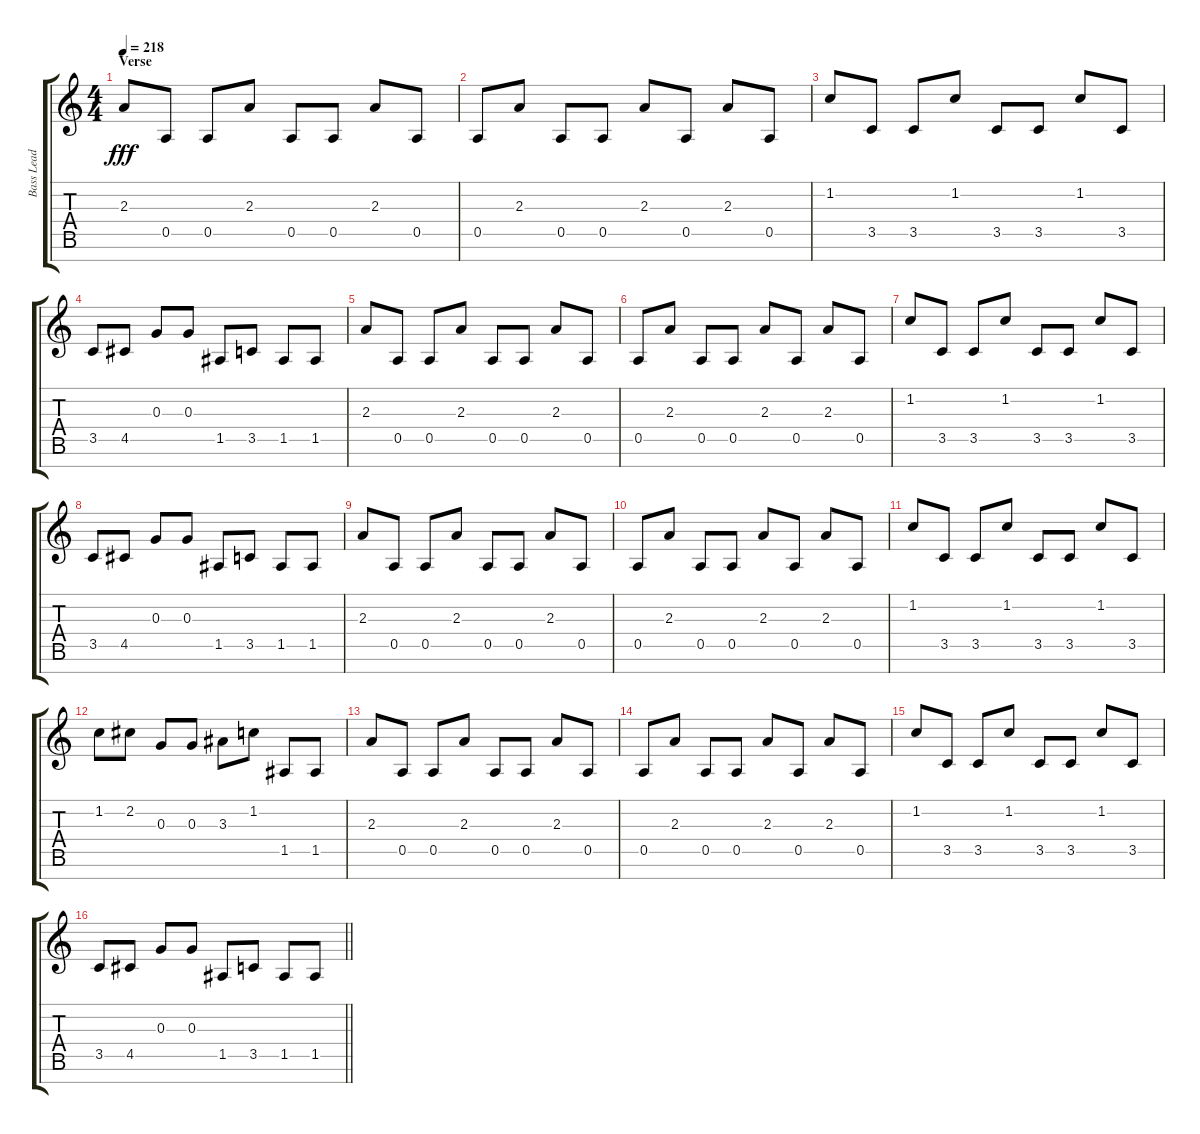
\track ("Bass Lead" "Bass Lead") {instrument synthbass2}
\staff {score tabs}
\tuning (E4 B3 G3 D3 A2 E2 B1) {hide}
\ts (4 4)
\section ("" "Verse")
\tempo 218
\clef g2
\ks c
2.3.8{dy fff} 0.5.8 0.5.8 2.3.8 0.5.8 0.5.8 2.3.8 0.5.8 |
0.5.8 2.3.8 0.5.8 0.5.8 2.3.8 0.5.8 2.3.8 0.5.8 |
1.2.8 3.5.8 3.5.8 1.2.8 3.5.8 3.5.8 1.2.8 3.5.8 |
3.5.8 4.5.8 0.3.8 0.3.8 1.5.8 3.5.8 1.5.8 1.5.8 |
2.3.8 0.5.8 0.5.8 2.3.8 0.5.8 0.5.8 2.3.8 0.5.8 |
0.5.8 2.3.8 0.5.8 0.5.8 2.3.8 0.5.8 2.3.8 0.5.8 |
1.2.8 3.5.8 3.5.8 1.2.8 3.5.8 3.5.8 1.2.8 3.5.8 |
3.5.8 4.5.8 0.3.8 0.3.8 1.5.8 3.5.8 1.5.8 1.5.8 |
2.3.8 0.5.8 0.5.8 2.3.8 0.5.8 0.5.8 2.3.8 0.5.8 |
0.5.8 2.3.8 0.5.8 0.5.8 2.3.8 0.5.8 2.3.8 0.5.8 |
1.2.8 3.5.8 3.5.8 1.2.8 3.5.8 3.5.8 1.2.8 3.5.8 |
1.2.8 2.2.8 0.3.8 0.3.8 3.3.8 1.2.8 1.5.8 1.5.8 |
2.3.8 0.5.8 0.5.8 2.3.8 0.5.8 0.5.8 2.3.8 0.5.8 |
0.5.8 2.3.8 0.5.8 0.5.8 2.3.8 0.5.8 2.3.8 0.5.8 |
1.2.8 3.5.8 3.5.8 1.2.8 3.5.8 3.5.8 1.2.8 3.5.8 |
\barLineRight lightlight
3.5.8 4.5.8 0.3.8 0.3.8 1.5.8 3.5.8 1.5.8 1.5.8
